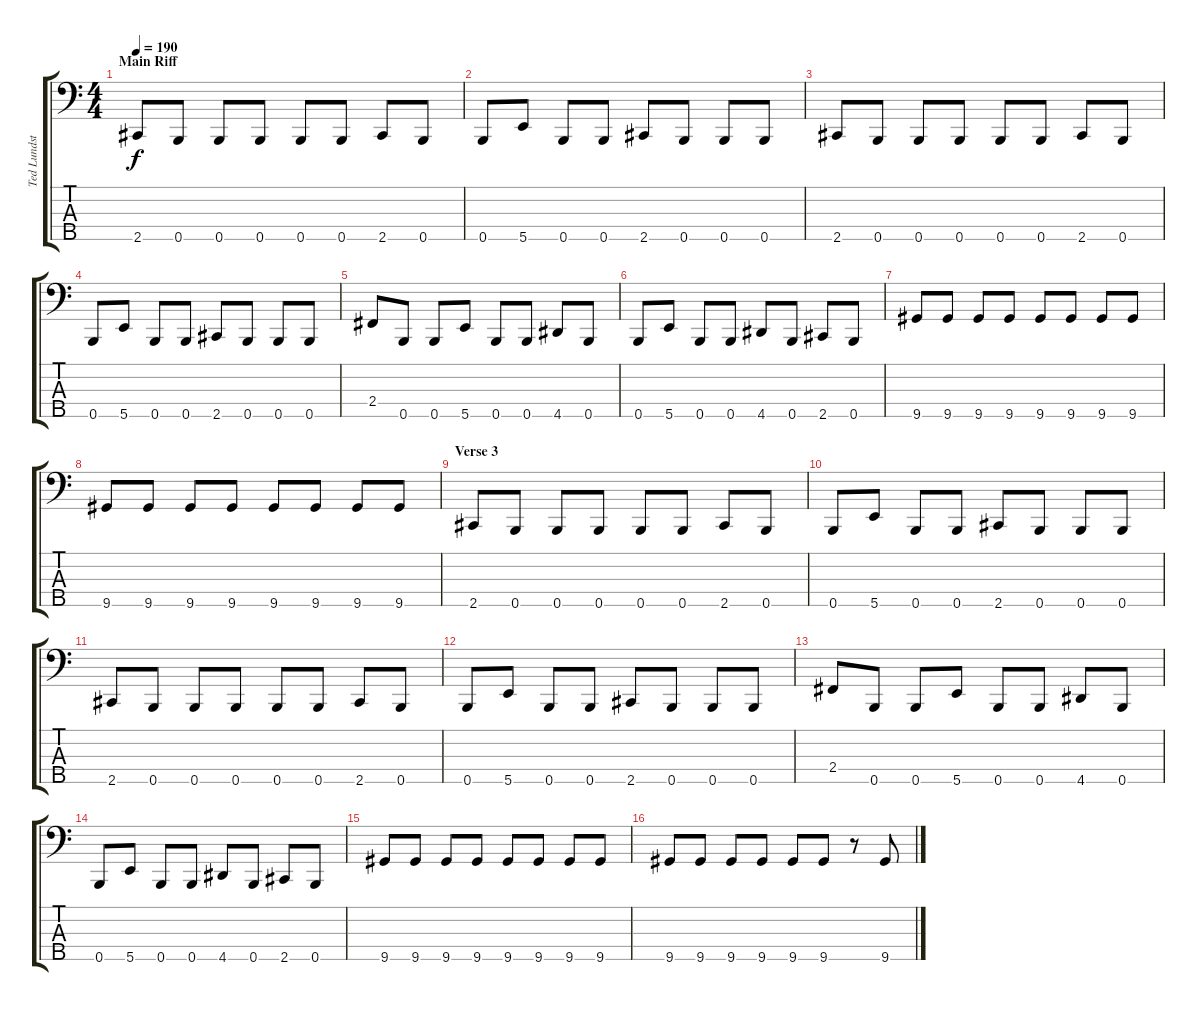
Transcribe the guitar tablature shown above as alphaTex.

\track ("Ted Lundström" "Ted Lundst") {instrument electricbassfinger}
\staff {score tabs}
\tuning (G2 D2 A1 E1 B0) {hide}
\ts (4 4)
\section ("" "Main Riff")
\tempo 190
\clef f4
\ks c
2.5.8{dy f} 0.5.8 0.5.8 0.5.8 0.5.8 0.5.8 2.5.8 0.5.8 |
0.5.8 5.5.8 0.5.8 0.5.8 2.5.8 0.5.8 0.5.8 0.5.8 |
2.5.8 0.5.8 0.5.8 0.5.8 0.5.8 0.5.8 2.5.8 0.5.8 |
0.5.8 5.5.8 0.5.8 0.5.8 2.5.8 0.5.8 0.5.8 0.5.8 |
2.4.8 0.5.8 0.5.8 5.5.8 0.5.8 0.5.8 4.5.8 0.5.8 |
0.5.8 5.5.8 0.5.8 0.5.8 4.5.8 0.5.8 2.5.8 0.5.8 |
9.5.8 9.5.8 9.5.8 9.5.8 9.5.8 9.5.8 9.5.8 9.5.8 |
9.5.8 9.5.8 9.5.8 9.5.8 9.5.8 9.5.8 9.5.8 9.5.8 |
\section ("" "Verse 3")
2.5.8 0.5.8 0.5.8 0.5.8 0.5.8 0.5.8 2.5.8 0.5.8 |
0.5.8 5.5.8 0.5.8 0.5.8 2.5.8 0.5.8 0.5.8 0.5.8 |
2.5.8 0.5.8 0.5.8 0.5.8 0.5.8 0.5.8 2.5.8 0.5.8 |
0.5.8 5.5.8 0.5.8 0.5.8 2.5.8 0.5.8 0.5.8 0.5.8 |
2.4.8 0.5.8 0.5.8 5.5.8 0.5.8 0.5.8 4.5.8 0.5.8 |
0.5.8 5.5.8 0.5.8 0.5.8 4.5.8 0.5.8 2.5.8 0.5.8 |
9.5.8 9.5.8 9.5.8 9.5.8 9.5.8 9.5.8 9.5.8 9.5.8 |
9.5.8 9.5.8 9.5.8 9.5.8 9.5.8 9.5.8 r.8 9.5.8
